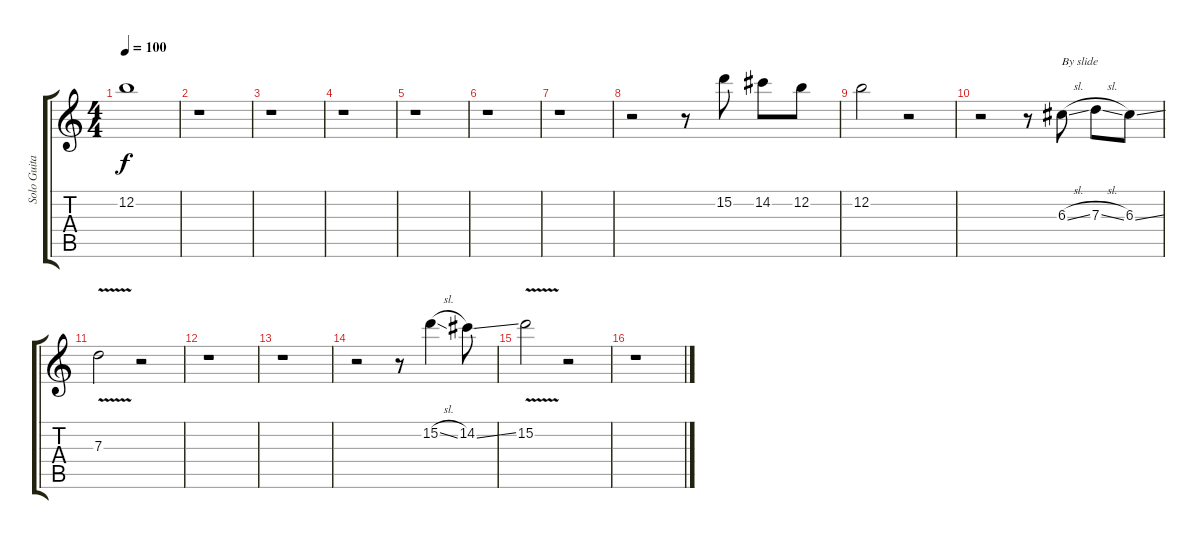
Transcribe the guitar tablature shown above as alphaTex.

\track ("Solo Guitar" "Solo Guita") {instrument overdrivenguitar}
\staff {score tabs}
\tuning (E4 B3 G3 D3 A2 E2) {hide}
\ts (4 4)
\tempo 100
\clef g2
\ks c
12.2{t}.1{dy f} |
r.1 |
r.1 |
r.1 |
r.1 |
r.1 |
r.1 |
r.2{volume 10} r.8 15.2.8 14.2.8 12.2.8 |
12.2.2 r.2{volume 14} |
r.2 r.8 6.3{sl}.8{txt "By slide"} 7.3{sl}.8 6.3{ss}.8 |
7.3{v}.2 r.2 |
r.1 |
r.1 |
r.2 r.8 15.2{sl}.4 14.2{ss}.8 |
15.2{v}.2 r.2 |
r.1
